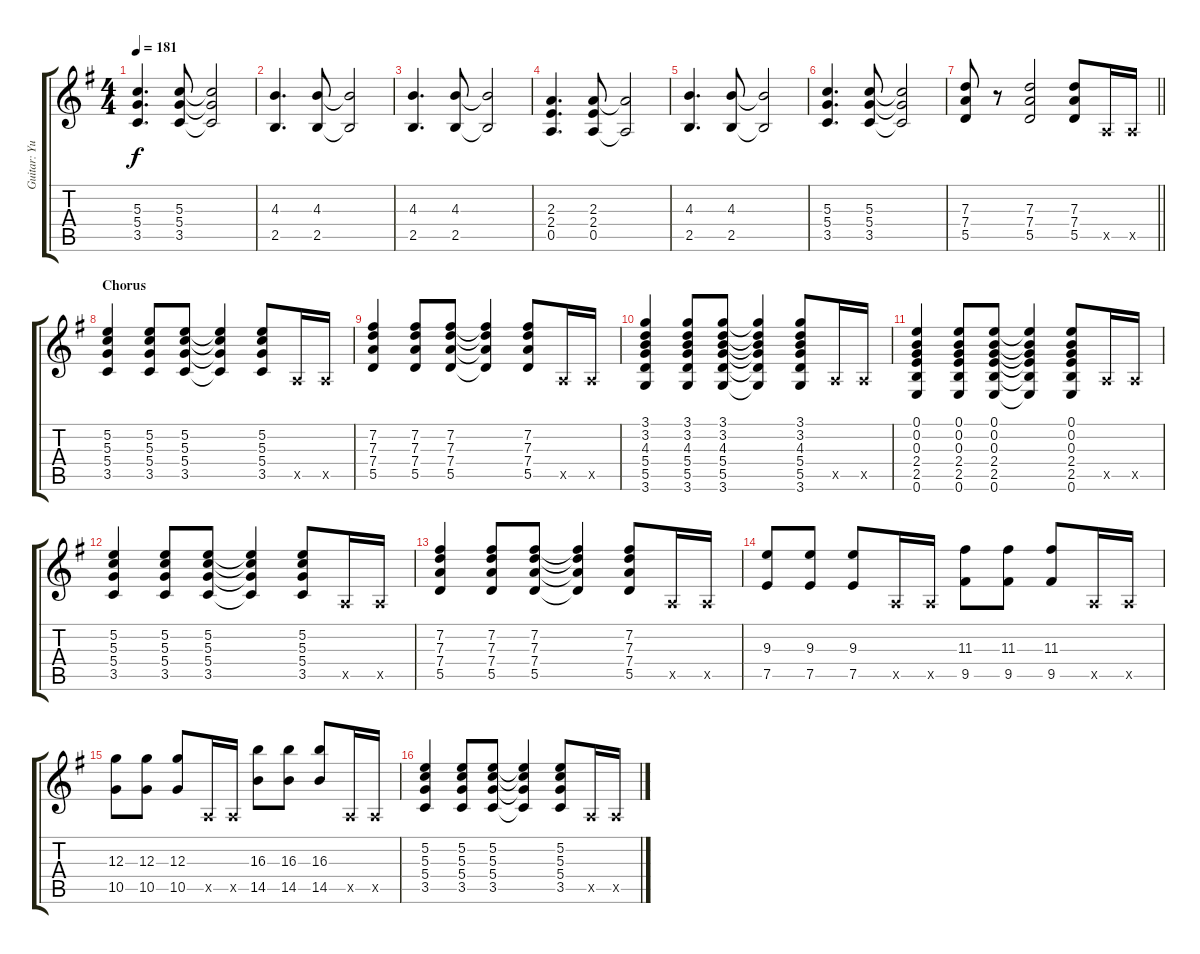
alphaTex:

\track ("Guitar: Yui Hirasawa" "Guitar: Yu") {instrument overdrivenguitar}
\staff {score tabs}
\tuning (E4 B3 G3 D3 A2 E2) {hide}
\ts (4 4)
\tempo 181
\clef g2
\ks g
(5.3 5.4 3.5).4{d dy f} (5.3 5.4 3.5).8 (5.3{t} 5.4{t} 3.5{t}).2 |
(4.3 2.5).4{d} (4.3 2.5).8 (4.3{t} 2.5{t}).2 |
(4.3 2.5).4{d} (4.3 2.5).8 (4.3{t} 2.5{t}).2 |
(2.3 2.4 0.5).4{d} (2.3 2.4 0.5).8 (2.3{t} 0.5{t}).2 |
(4.3 2.5).4{d} (4.3 2.5).8 (4.3{t} 2.5{t}).2 |
(5.3 5.4 3.5).4{d} (5.3 5.4 3.5).8 (5.3{t} 5.4{t} 3.5{t}).2 |
\barLineRight lightlight
(7.3 7.4 5.5).8 r.8 (7.3 7.4 5.5).2 (7.3 7.4 5.5).8 0.5{x}.16 0.5{x}.16 |
\section ("" "Chorus")
(5.2 5.3 5.4 3.5).4 (5.2 5.3 5.4 3.5).8 (5.2 5.3 5.4 3.5).8 (5.2{t} 5.3{t} 5.4{t} 3.5{t}).4 (5.2 5.3 5.4 3.5).8 0.5{x}.16 0.5{x}.16 |
(7.2 7.3 7.4 5.5).4 (7.2 7.3 7.4 5.5).8 (7.2 7.3 7.4 5.5).8 (7.2{t} 7.3{t} 7.4{t} 5.5{t}).4 (7.2 7.3 7.4 5.5).8 0.5{x}.16 0.5{x}.16 |
(3.1 3.2 4.3 5.4 5.5 3.6).4 (3.1 3.2 4.3 5.4 5.5 3.6).8 (3.1 3.2 4.3 5.4 5.5 3.6).8 (3.1{t} 3.2{t} 4.3{t} 5.4{t} 5.5{t} 3.6{t}).4 (3.1 3.2 4.3 5.4 5.5 3.6).8 0.5{x}.16 0.5{x}.16 |
(0.1 0.2 0.3 2.4 2.5 0.6).4 (0.1 0.2 0.3 2.4 2.5 0.6).8 (0.1 0.2 0.3 2.4 2.5 0.6).8 (0.1{t} 0.2{t} 0.3{t} 2.4{t} 2.5{t} 0.6{t}).4 (0.1 0.2 0.3 2.4 2.5 0.6).8 0.5{x}.16 0.5{x}.16 |
(5.2 5.3 5.4 3.5).4 (5.2 5.3 5.4 3.5).8 (5.2 5.3 5.4 3.5).8 (5.2{t} 5.3{t} 5.4{t} 3.5{t}).4 (5.2 5.3 5.4 3.5).8 0.5{x}.16 0.5{x}.16 |
(7.2 7.3 7.4 5.5).4 (7.2 7.3 7.4 5.5).8 (7.2 7.3 7.4 5.5).8 (7.2{t} 7.3{t} 7.4{t} 5.5{t}).4 (7.2 7.3 7.4 5.5).8 0.5{x}.16 0.5{x}.16 |
(9.3 7.5).8 (9.3 7.5).8 (9.3 7.5).8 0.5{x}.16 0.5{x}.16 (11.3 9.5).8 (11.3 9.5).8 (11.3 9.5).8 0.5{x}.16 0.5{x}.16 |
(12.3 10.5).8 (12.3 10.5).8 (12.3 10.5).8 0.5{x}.16 0.5{x}.16 (16.3 14.5).8 (16.3 14.5).8 (16.3 14.5).8 0.5{x}.16 0.5{x}.16 |
(5.2 5.3 5.4 3.5).4 (5.2 5.3 5.4 3.5).8 (5.2 5.3 5.4 3.5).8 (5.2{t} 5.3{t} 5.4{t} 3.5{t}).4 (5.2 5.3 5.4 3.5).8 0.5{x}.16 0.5{x}.16
